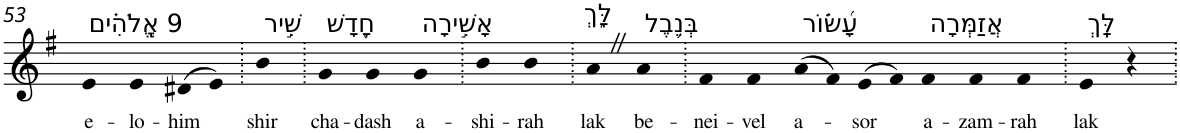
**kern	**text
*part1	*part1
*staff1	*staff1
*I"Piano	*
*I'Pno	*
!!LO:PB:g=z
*clefG2	*
*k[f#]	*
*G:	*
=53	=53
!LO:TX:a:t=9 אֱֽלֹהִ֗ים	!
!	!LO:LY:b
4e	e-
!	!LO:LY:b
4e	-lo-
!	!LO:LY:b
(>8d#X	-him
8e)	.
=54.	=54.
!LO:TX:a:t=שִׁ֣יר	!
!	!LO:LY:b
4b	shir
=55.	=55.
!LO:TX:a:t=חָ֭דָשׁ	!
!	!LO:LY:b
4g	cha-
!	!LO:LY:b
4g	-dash
!LO:TX:a:t=אָשִׁ֣ירָה	!
!	!LO:LY:b
4g	a-
=56.	=56.
!	!LO:LY:b
4b	-shi-
!	!LO:LY:b
4b	-rah
=57.	=57.
!LO:TX:a:t=לָּ֑ךְ	!
!	!LO:LY:b
4aZ	lak
!LO:TX:a:t=בְּנֵ֥בֶל	!
!	!LO:LY:b
4a	be-
=58.	=58.
!	!LO:LY:b
4f#	-nei-
!	!LO:LY:b
4f#	-vel
!LO:TX:a:t=עָ֝שׂ֗וֹר	!
!	!LO:LY:b
(>8a	a-
8f#)	.
!	!LO:LY:b
(>8e	-sor
8f#)	.
!LO:TX:a:t=אֲזַמְּרָה	!
!	!LO:LY:b
4f#	a-
!	!LO:LY:b
4f#	-zam-
!	!LO:LY:b
4f#	-rah
=59.	=59.
!LO:TX:a:t=לָּֽךְ	!
!	!LO:LY:b
4e	lak
4r	.
=.	=.
*-	*-
